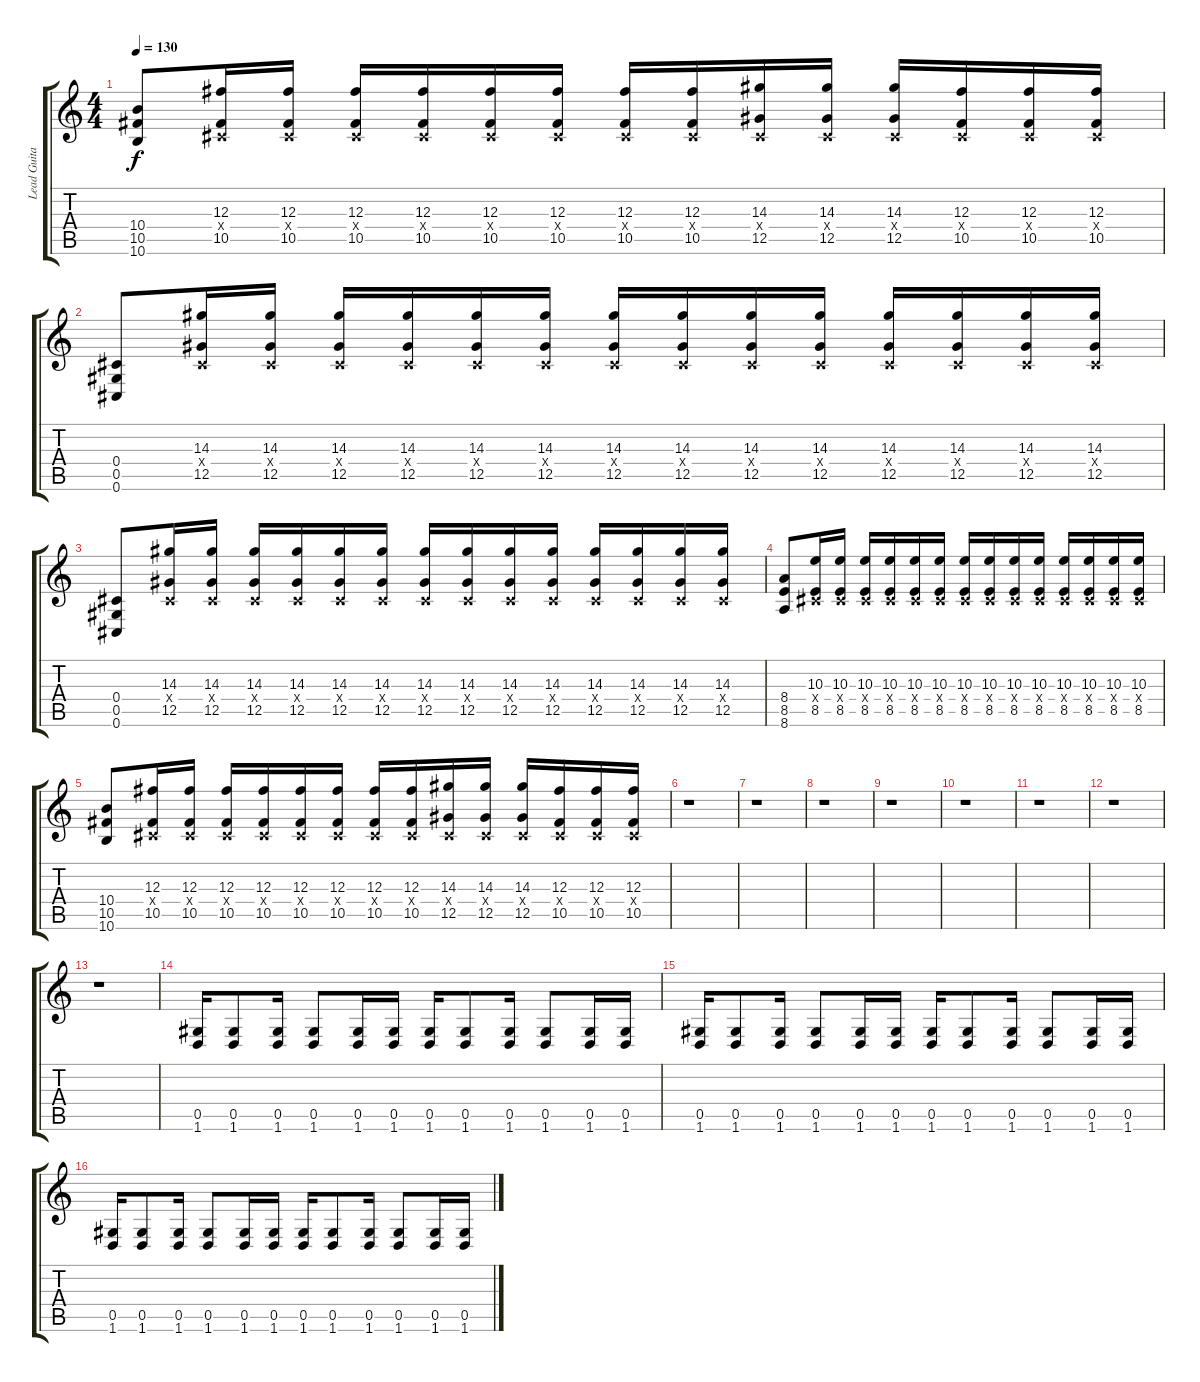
\track ("Lead Guitar - Andrew Whiting" "Lead Guita") {instrument distortionguitar}
\staff {score tabs}
\tuning (Eb4 Bb3 Gb3 Db3 Ab2 Db2) {hide}
\ts (4 4)
\tempo 130
\clef g2
\ks c
(10.4 10.5 10.6).8{dy f} (12.3 0.4{x} 10.5).16 (12.3 0.4{x} 10.5).16 (12.3 0.4{x} 10.5).16 (12.3 0.4{x} 10.5).16 (12.3 0.4{x} 10.5).16 (12.3 0.4{x} 10.5).16 (12.3 0.4{x} 10.5).16 (12.3 0.4{x} 10.5).16 (14.3 0.4{x} 12.5).16 (14.3 0.4{x} 12.5).16 (14.3 0.4{x} 12.5).16 (12.3 0.4{x} 10.5).16 (12.3 0.4{x} 10.5).16 (12.3 0.4{x} 10.5).16 |
(0.4 0.5 0.6).8 (14.3 0.4{x} 12.5).16 (14.3 0.4{x} 12.5).16 (14.3 0.4{x} 12.5).16 (14.3 0.4{x} 12.5).16 (14.3 0.4{x} 12.5).16 (14.3 0.4{x} 12.5).16 (14.3 0.4{x} 12.5).16 (14.3 0.4{x} 12.5).16 (14.3 0.4{x} 12.5).16 (14.3 0.4{x} 12.5).16 (14.3 0.4{x} 12.5).16 (14.3 0.4{x} 12.5).16 (14.3 0.4{x} 12.5).16 (14.3 0.4{x} 12.5).16 |
(0.4 0.5 0.6).8 (14.3 0.4{x} 12.5).16 (14.3 0.4{x} 12.5).16 (14.3 0.4{x} 12.5).16 (14.3 0.4{x} 12.5).16 (14.3 0.4{x} 12.5).16 (14.3 0.4{x} 12.5).16 (14.3 0.4{x} 12.5).16 (14.3 0.4{x} 12.5).16 (14.3 0.4{x} 12.5).16 (14.3 0.4{x} 12.5).16 (14.3 0.4{x} 12.5).16 (14.3 0.4{x} 12.5).16 (14.3 0.4{x} 12.5).16 (14.3 0.4{x} 12.5).16 |
(8.4 8.5 8.6).8 (10.3 0.4{x} 8.5).16 (10.3 0.4{x} 8.5).16 (10.3 0.4{x} 8.5).16 (10.3 0.4{x} 8.5).16 (10.3 0.4{x} 8.5).16 (10.3 0.4{x} 8.5).16 (10.3 0.4{x} 8.5).16 (10.3 0.4{x} 8.5).16 (10.3 0.4{x} 8.5).16 (10.3 0.4{x} 8.5).16 (10.3 0.4{x} 8.5).16 (10.3 0.4{x} 8.5).16 (10.3 0.4{x} 8.5).16 (10.3 0.4{x} 8.5).16 |
(10.4 10.5 10.6).8 (12.3 0.4{x} 10.5).16 (12.3 0.4{x} 10.5).16 (12.3 0.4{x} 10.5).16 (12.3 0.4{x} 10.5).16 (12.3 0.4{x} 10.5).16 (12.3 0.4{x} 10.5).16 (12.3 0.4{x} 10.5).16 (12.3 0.4{x} 10.5).16 (14.3 0.4{x} 12.5).16 (14.3 0.4{x} 12.5).16 (14.3 0.4{x} 12.5).16 (12.3 0.4{x} 10.5).16 (12.3 0.4{x} 10.5).16 (12.3 0.4{x} 10.5).16 |
r.1 |
r.1 |
r.1 |
r.1 |
r.1 |
r.1 |
r.1 |
r.1 |
(0.5 1.6).16 (0.5 1.6).8 (0.5 1.6).16 (0.5 1.6).8 (0.5 1.6).16 (0.5 1.6).16 (0.5 1.6).16 (0.5 1.6).8 (0.5 1.6).16 (0.5 1.6).8 (0.5 1.6).16 (0.5 1.6).16 |
(0.5 1.6).16 (0.5 1.6).8 (0.5 1.6).16 (0.5 1.6).8 (0.5 1.6).16 (0.5 1.6).16 (0.5 1.6).16 (0.5 1.6).8 (0.5 1.6).16 (0.5 1.6).8 (0.5 1.6).16 (0.5 1.6).16 |
(0.5 1.6).16 (0.5 1.6).8 (0.5 1.6).16 (0.5 1.6).8 (0.5 1.6).16 (0.5 1.6).16 (0.5 1.6).16 (0.5 1.6).8 (0.5 1.6).16 (0.5 1.6).8 (0.5 1.6).16 (0.5 1.6).16
